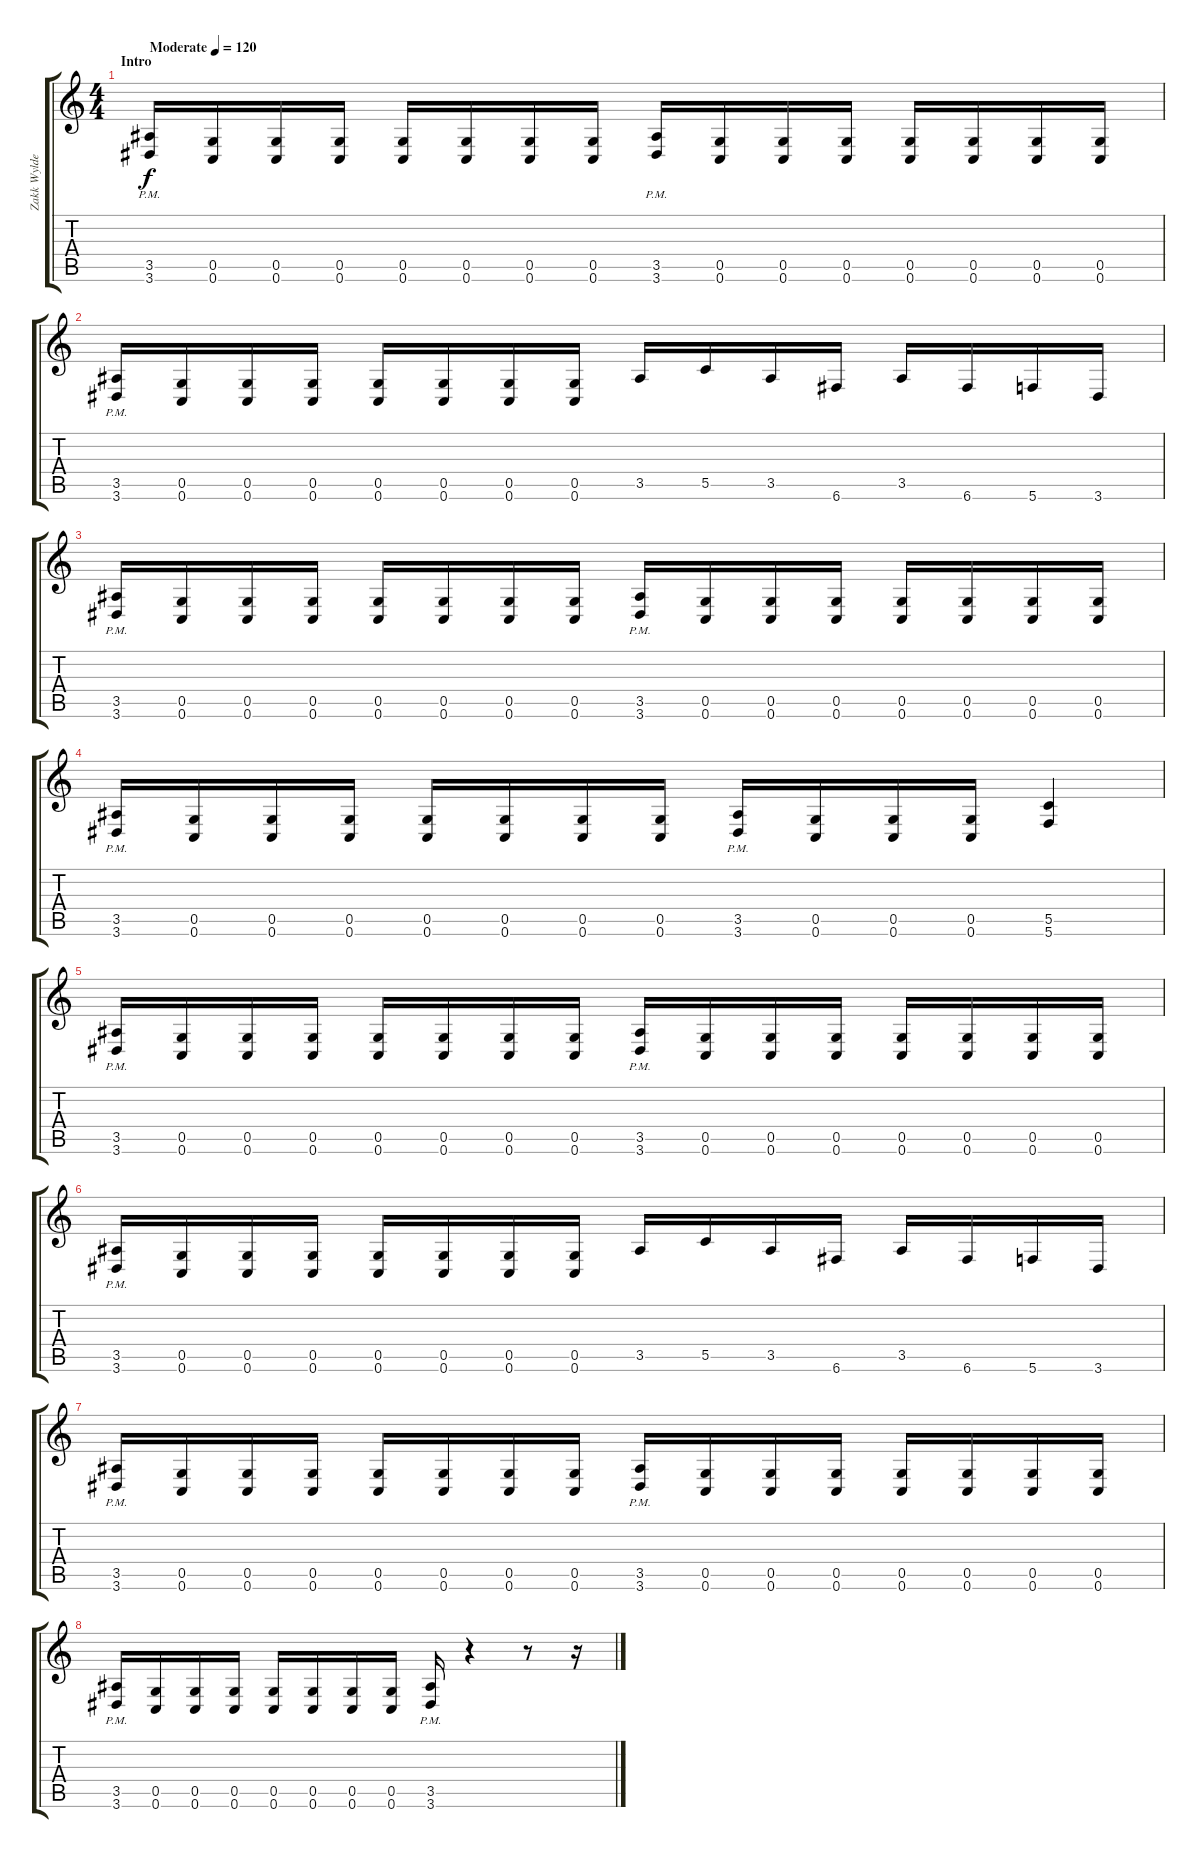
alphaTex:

\track ("Zakk Wylde" "Zakk Wylde") {instrument distortionguitar}
\staff {score tabs}
\tuning (D4 A3 F3 C3 G2 C2) {hide}
\ts (4 4)
\section ("" "Intro")
\tempo (120 "Moderate")
\clef g2
\ks c
(3.5{pm} 3.6{pm}).16{dy f instrument distortionguitar} (0.5 0.6).16 (0.5 0.6).16 (0.5 0.6).16 (0.5 0.6).16 (0.5 0.6).16 (0.5 0.6).16 (0.5 0.6).16 (3.5{pm} 3.6{pm}).16 (0.5 0.6).16 (0.5 0.6).16 (0.5 0.6).16 (0.5 0.6).16 (0.5 0.6).16 (0.5 0.6).16 (0.5 0.6).16 |
(3.5{pm} 3.6{pm}).16 (0.5 0.6).16 (0.5 0.6).16 (0.5 0.6).16 (0.5 0.6).16 (0.5 0.6).16 (0.5 0.6).16 (0.5 0.6).16 3.5.16 5.5.16 3.5.16 6.6.16 3.5.16 6.6.16 5.6.16 3.6.16 |
(3.5{pm} 3.6{pm}).16 (0.5 0.6).16 (0.5 0.6).16 (0.5 0.6).16 (0.5 0.6).16 (0.5 0.6).16 (0.5 0.6).16 (0.5 0.6).16 (3.5{pm} 3.6{pm}).16 (0.5 0.6).16 (0.5 0.6).16 (0.5 0.6).16 (0.5 0.6).16 (0.5 0.6).16 (0.5 0.6).16 (0.5 0.6).16 |
(3.5{pm} 3.6{pm}).16 (0.5 0.6).16 (0.5 0.6).16 (0.5 0.6).16 (0.5 0.6).16 (0.5 0.6).16 (0.5 0.6).16 (0.5 0.6).16 (3.5{pm} 3.6{pm}).16 (0.5 0.6).16 (0.5 0.6).16 (0.5 0.6).16 (5.5 5.6).4 |
(3.5{pm} 3.6{pm}).16 (0.5 0.6).16 (0.5 0.6).16 (0.5 0.6).16 (0.5 0.6).16 (0.5 0.6).16 (0.5 0.6).16 (0.5 0.6).16 (3.5{pm} 3.6{pm}).16 (0.5 0.6).16 (0.5 0.6).16 (0.5 0.6).16 (0.5 0.6).16 (0.5 0.6).16 (0.5 0.6).16 (0.5 0.6).16 |
(3.5{pm} 3.6{pm}).16 (0.5 0.6).16 (0.5 0.6).16 (0.5 0.6).16 (0.5 0.6).16 (0.5 0.6).16 (0.5 0.6).16 (0.5 0.6).16 3.5.16 5.5.16 3.5.16 6.6.16 3.5.16 6.6.16 5.6.16 3.6.16 |
(3.5{pm} 3.6{pm}).16 (0.5 0.6).16 (0.5 0.6).16 (0.5 0.6).16 (0.5 0.6).16 (0.5 0.6).16 (0.5 0.6).16 (0.5 0.6).16 (3.5{pm} 3.6{pm}).16 (0.5 0.6).16 (0.5 0.6).16 (0.5 0.6).16 (0.5 0.6).16 (0.5 0.6).16 (0.5 0.6).16 (0.5 0.6).16 |
(3.5{pm} 3.6{pm}).16 (0.5 0.6).16 (0.5 0.6).16 (0.5 0.6).16 (0.5 0.6).16 (0.5 0.6).16 (0.5 0.6).16 (0.5 0.6).16 (3.5{pm} 3.6{pm}).16 r.4 r.8 r.16
